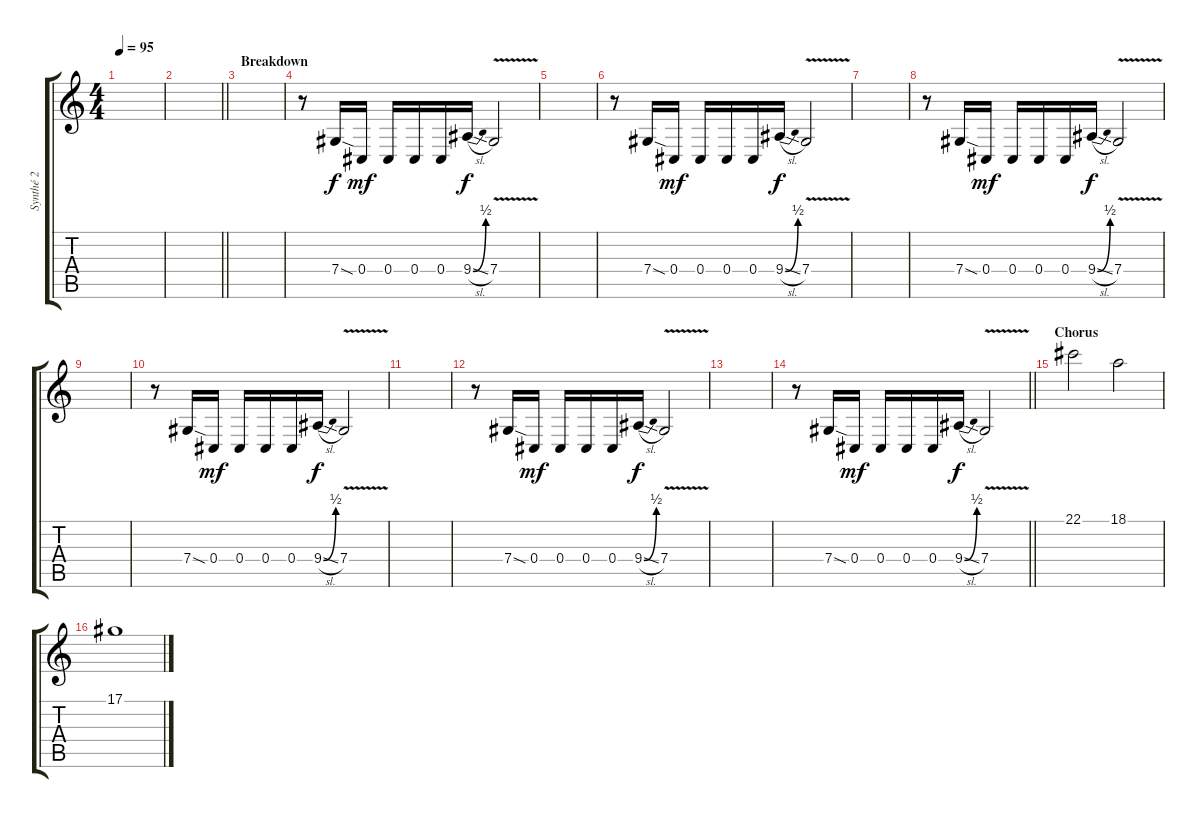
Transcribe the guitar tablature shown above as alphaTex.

\track ("Synthé 2" "Synthé 2") {instrument lead8bassandlead}
\staff {score tabs}
\tuning (Eb4 Bb3 Gb3 Db3 Ab2 Db2) {hide}
\ts (4 4)
\tempo 95
\clef g2
\ks c
|
\barLineRight lightlight
|
\section ("" "Breakdown")
|
r.8{volume 12 instrument lead4chiff} 7.4{sod}.16 0.4.16{dy mf} 0.4.16 0.4.16 0.4.16 9.4{be (bend 0 0 60 2) sl}.16{dy f} 7.4{v}.2 |
|
r.8 7.4{sod}.16 0.4.16{dy mf} 0.4.16 0.4.16 0.4.16 9.4{be (bend 0 0 60 2) sl}.16{dy f} 7.4{v}.2 |
|
r.8{volume 12 instrument lead4chiff} 7.4{sod}.16 0.4.16{dy mf} 0.4.16 0.4.16 0.4.16 9.4{be (bend 0 0 60 2) sl}.16{dy f} 7.4{v}.2 |
|
r.8 7.4{sod}.16 0.4.16{dy mf} 0.4.16 0.4.16 0.4.16 9.4{be (bend 0 0 60 2) sl}.16{dy f} 7.4{v}.2 |
|
r.8 7.4{sod}.16 0.4.16{dy mf} 0.4.16 0.4.16 0.4.16 9.4{be (bend 0 0 60 2) sl}.16{dy f} 7.4{v}.2 |
|
\barLineRight lightlight
r.8 7.4{sod}.16 0.4.16{dy mf} 0.4.16 0.4.16 0.4.16 9.4{be (bend 0 0 60 2) sl}.16{dy f} 7.4{v}.2 |
\section ("" "Chorus")
22.1.2{volume 14 instrument lead8bassandlead} 18.1.2 |
17.1.1
